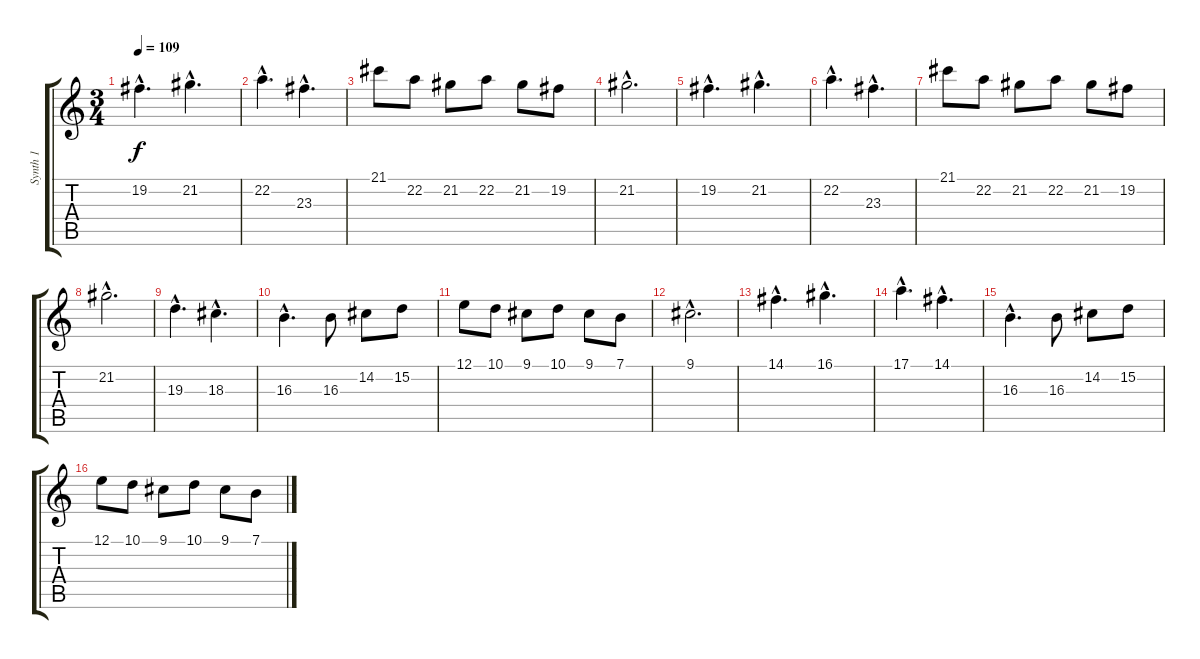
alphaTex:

\track ("Synth 1" "Synth 1") {instrument stringensemble1}
\staff {score tabs}
\tuning (E4 B3 G3 D3 A2 E2) {hide}
\ts (3 4)
\tempo 109
\clef g2
\ks c
19.2{hac}.4{d dy f} 21.2{hac}.4{d} |
22.2{hac}.4{d} 23.3{hac}.4{d} |
21.1.8 22.2.8 21.2.8 22.2.8 21.2.8 19.2.8 |
21.2{hac}.2{d} |
19.2{hac}.4{d} 21.2{hac}.4{d} |
22.2{hac}.4{d} 23.3{hac}.4{d} |
21.1.8 22.2.8 21.2.8 22.2.8 21.2.8 19.2.8 |
21.2{hac}.2{d} |
19.3{hac}.4{d} 18.3{hac}.4{d} |
16.3{hac}.4{d} 16.3.8 14.2.8 15.2.8 |
12.1.8 10.1.8 9.1.8 10.1.8 9.1.8 7.1.8 |
9.1{hac}.2{d} |
14.1{hac}.4{d} 16.1{hac}.4{d} |
17.1{hac}.4{d} 14.1{hac}.4{d} |
16.3{hac}.4{d} 16.3.8 14.2.8 15.2.8 |
12.1.8 10.1.8 9.1.8 10.1.8 9.1.8 7.1.8
